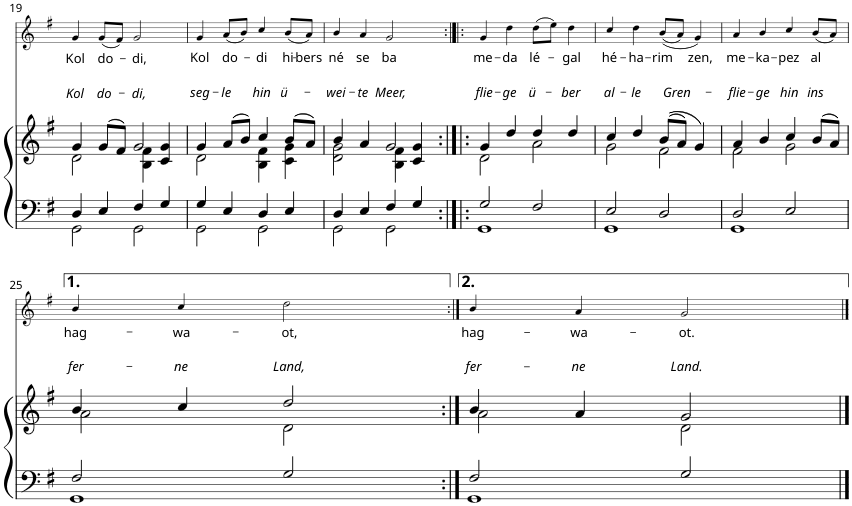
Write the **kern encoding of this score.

**kern	**kern	**kern	**text	**text
*part2	*part2	*part1	*part1	*part1
*staff3	*staff2	*staff1	*staff1	*staff1
*I"Piano	*	*I"Voice	*	*
*I'Pno	*	*I'V	*	*
!!LO:PB:g=z
*clefF4	*clefG2	*clefG2	*	*
*k[f#]	*k[f#]	*k[f#]	*	*
*G:	*G:	*G:	*	*
*M2/2	*M2/2	*M2/2	*	*
*met(c|)	*met(c|)	*met(c|)	*	*
=19	=19	=19	=19	=19
*^	*^	*	*	*
!	!	!	!	!	!LO:LY:b	!LO:LY:b
4D/	2GG\	4g/	2d\	4g/	Kol	Kol
!	!	!	!	!	!LO:LY:b	!LO:LY:b
4E/	.	(8g/L	.	(8g/L	do-	do-
.	.	8f#/J)	.	8f#/J)	.	.
!	!	!	!	!	!LO:LY:b	!LO:LY:b
4F#/	2GG\	2g/	4B\ 4f#\	2g/	-di,	-di,
4G/	.	.	4c/ 4g/	.	.	.
=20	=20	=20	=20	=20	=20	=20
!	!	!	!	!	!LO:LY:b	!LO:LY:b
4G/	2GG\	4g/	2d\	4g/	Kol	seg-
!	!	!	!	!	!LO:LY:b	!LO:LY:b
4E/	.	(8a/L	.	(8a/L	do-	-le
.	.	8b/J)	.	8b/J)	.	.
!	!	!	!	!	!LO:LY:b	!LO:LY:b
4D/	2GG\	4cc/	4B\ 4f#\	4cc/	-di	hin
!	!	!	!	!	!LO:LY:b	!LO:LY:b
4E/	.	(8b/L	4c\ 4g\	(8b/L	hi-	ü-
!	!	!	!	!	!LO:LY:b	!
.	.	8a/J)	.	8a/J)	-bers	.
=21	=21	=21	=21	=21	=21	=21
!	!	!	!	!	!LO:LY:b	!LO:LY:b
4D/	2GG\	4b/	2d\ 2g\	4b/	-né	wei-
!	!	!	!	!	!LO:LY:b	!LO:LY:b
4E/	.	4a/	.	4a/	se	-te
!	!	!	!	!	!LO:LY:b	!LO:LY:b
4F#/	2GG\	2g/	4B\ 4f#\	2g/	ba	Meer,
4G/	.	.	4c/ 4g/	.	.	.
=22:|!|:	=22:|!|:	=22:|!|:	=22:|!|:	=22:|!|:	=22:|!|:	=22:|!|:
!	!	!	!	!	!LO:LY:b	!LO:LY:b
2G/	1GG	4g/	2d\	4g/	me-	flie-
!	!	!	!	!	!LO:LY:b	!LO:LY:b
.	.	4dd/	.	4dd\	-da	-ge
!	!	!	!	!	!LO:LY:b	!LO:LY:b
2F#/	.	4dd/	2a\	(8dd\L	lé-	ü-
.	.	.	.	8ee\J)	.	.
!	!	!	!	!	!LO:LY:b	!LO:LY:b
.	.	4dd/	.	4dd\	-gal	-ber
=23	=23	=23	=23	=23	=23	=23
!	!	!	!	!	!LO:LY:b	!LO:LY:b
2E/	1GG	4cc/	2g\	4cc/	hé-	al-
!	!	!	!	!	!LO:LY:b	!LO:LY:b
.	.	4dd/	.	4dd\	-ha-	-le
!	!	!	!	!	!LO:LY:b	!LO:LY:b
2D/	.	((8b/L	2f#\	((8b/L	-rim	Gren-
.	.	8a/J)	.	8a/J)	.	.
!	!	!	!	!	!LO:LY:b	!
.	.	4g/)	.	4g/)	-zen,	.
=24	=24	=24	=24	=24	=24	=24
!	!	!	!	!	!LO:LY:b	!LO:LY:b
2D/	1GG	4a/	2f#\	4a/	me-	flie-
!	!	!	!	!	!LO:LY:b	!LO:LY:b
.	.	4b/	.	4b/	-ka-	-ge
!	!	!	!	!	!LO:LY:b	!LO:LY:b
2E/	.	4cc/	2g\	4cc/	-pez	hin
!	!	!	!	!	!LO:LY:b	!LO:LY:b
.	.	(8b/L	.	(8b/L	al	ins
.	.	8a/J)	.	8a/J)	.	.
!!LO:LB:g=z
=25	=25	=25	=25	=25	=25	=25
!	!	!	!	!	!LO:LY:b	!LO:LY:b
2F#/	1GG	4b/	2a\	4b/	hag-	fer-
!	!	!	!	!	!LO:LY:b	!LO:LY:b
.	.	4cc/	.	4cc/	-wa-	-ne
!	!	!	!	!	!LO:LY:b	!LO:LY:b
2G/	.	2dd/	2d\	2dd\	-ot,	Land,
=26:|!	=26:|!	=26:|!	=26:|!	=26:|!	=26:|!	=26:|!
!	!	!	!	!	!LO:LY:b	!LO:LY:b
2F#/	1GG	4b/	2a\	4b/	hag-	fer-
!	!	!	!	!	!LO:LY:b	!LO:LY:b
.	.	4a/	.	4a/	-wa-	-ne
!	!	!	!	!	!LO:LY:b	!LO:LY:b
2G/	.	2g/	2d\	2g/	-ot.	Land.
*v	*v	*	*	*	*	*
*	*v	*v	*	*	*
==	==	==	==	==
*-	*-	*-	*-	*-
